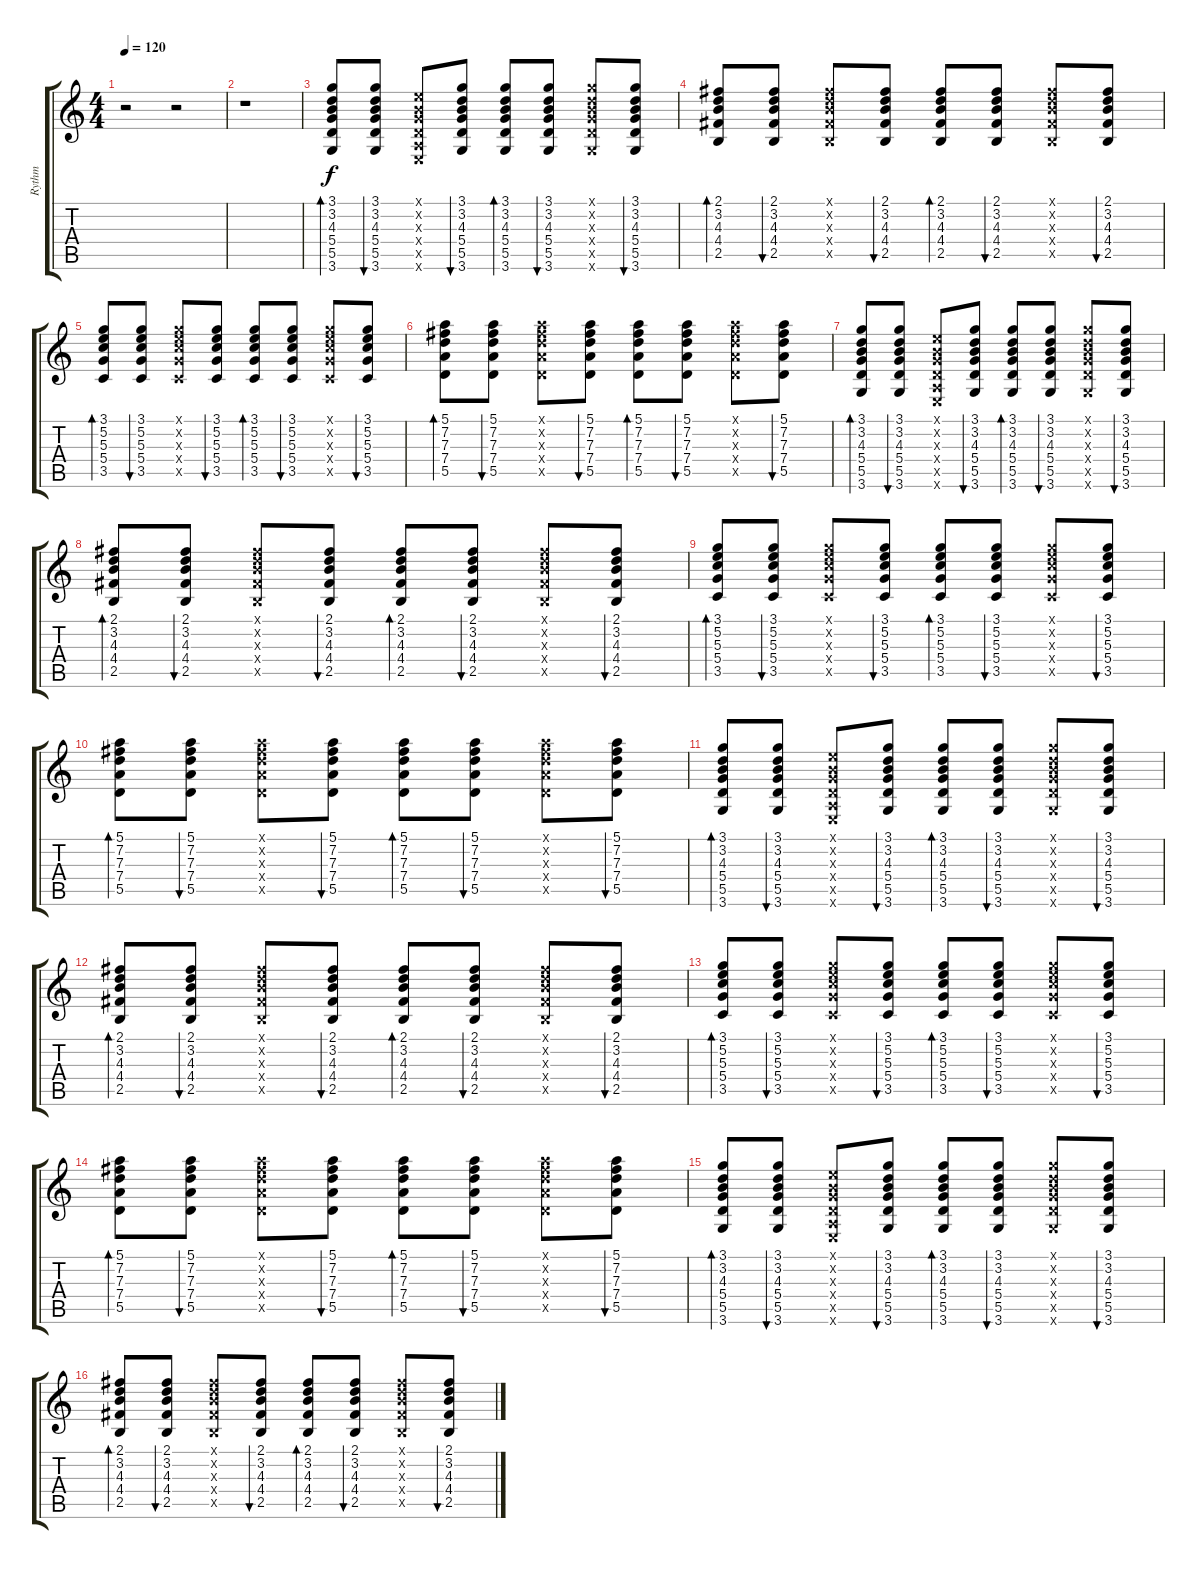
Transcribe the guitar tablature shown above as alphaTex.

\track ("Rythm" "Rythm") {instrument acousticguitarsteel}
\staff {score tabs}
\tuning (E4 B3 G3 D3 A2 E2) {hide}
\ts (4 4)
\tempo 120
\clef g2
\ks c
r.2{dy f instrument acousticguitarsteel} r.2 |
r.1 |
(3.1 3.2 4.3 5.4 5.5 3.6).8{bd 60} (3.1 3.2 4.3 5.4 5.5 3.6).8{bu 60} (0.1{x} 0.2{x} 0.3{x} 0.4{x} 0.5{x} 0.6{x}).8 (3.1 3.2 4.3 5.4 5.5 3.6).8{bu 60} (3.1 3.2 4.3 5.4 5.5 3.6).8{bd 60} (3.1 3.2 4.3 5.4 5.5 3.6).8{bu 60} (3.1{x} 3.2{x} 4.3{x} 5.4{x} 5.5{x} 3.6{x}).8 (3.1 3.2 4.3 5.4 5.5 3.6).8{bu 60} |
(2.1 3.2 4.3 4.4 2.5).8{bd 60} (2.1 3.2 4.3 4.4 2.5).8{bu 60} (2.1{x} 3.2{x} 4.3{x} 4.4{x} 2.5{x}).8 (2.1 3.2 4.3 4.4 2.5).8{bu 60} (2.1 3.2 4.3 4.4 2.5).8{bd 120} (2.1 3.2 4.3 4.4 2.5).8{bu 60} (2.1{x} 3.2{x} 4.3{x} 4.4{x} 2.5{x}).8 (2.1 3.2 4.3 4.4 2.5).8{bu 60} |
(3.1 5.2 5.3 5.4 3.5).8{bd 60} (3.1 5.2 5.3 5.4 3.5).8{bu 60} (3.1{x} 5.2{x} 5.3{x} 5.4{x} 3.5{x}).8 (3.1 5.2 5.3 5.4 3.5).8{bu 60} (3.1 5.2 5.3 5.4 3.5).8{bd 60} (3.1 5.2 5.3 5.4 3.5).8{bu 60} (3.1{x} 5.2{x} 5.3{x} 5.4{x} 3.5{x}).8 (3.1 5.2 5.3 5.4 3.5).8{bu 60} |
(5.1 7.2 7.3 7.4 5.5).8{bd 60} (5.1 7.2 7.3 7.4 5.5).8{bu 60} (5.1{x} 7.2{x} 7.3{x} 7.4{x} 5.5{x}).8 (5.1 7.2 7.3 7.4 5.5).8{bu 60} (5.1 7.2 7.3 7.4 5.5).8{bd 60} (5.1 7.2 7.3 7.4 5.5).8{bu 60} (5.1{x} 7.2{x} 7.3{x} 7.4{x} 5.5{x}).8 (5.1 7.2 7.3 7.4 5.5).8{bu 60} |
(3.1 3.2 4.3 5.4 5.5 3.6).8{bd 60} (3.1 3.2 4.3 5.4 5.5 3.6).8{bu 60} (0.1{x} 0.2{x} 0.3{x} 0.4{x} 0.5{x} 0.6{x}).8 (3.1 3.2 4.3 5.4 5.5 3.6).8{bu 60} (3.1 3.2 4.3 5.4 5.5 3.6).8{bd 60} (3.1 3.2 4.3 5.4 5.5 3.6).8{bu 60} (3.1{x} 3.2{x} 4.3{x} 5.4{x} 5.5{x} 3.6{x}).8 (3.1 3.2 4.3 5.4 5.5 3.6).8{bu 60} |
(2.1 3.2 4.3 4.4 2.5).8{bd 60} (2.1 3.2 4.3 4.4 2.5).8{bu 60} (2.1{x} 3.2{x} 4.3{x} 4.4{x} 2.5{x}).8 (2.1 3.2 4.3 4.4 2.5).8{bu 60} (2.1 3.2 4.3 4.4 2.5).8{bd 120} (2.1 3.2 4.3 4.4 2.5).8{bu 60} (2.1{x} 3.2{x} 4.3{x} 4.4{x} 2.5{x}).8 (2.1 3.2 4.3 4.4 2.5).8{bu 60} |
(3.1 5.2 5.3 5.4 3.5).8{bd 60} (3.1 5.2 5.3 5.4 3.5).8{bu 60} (3.1{x} 5.2{x} 5.3{x} 5.4{x} 3.5{x}).8 (3.1 5.2 5.3 5.4 3.5).8{bu 60} (3.1 5.2 5.3 5.4 3.5).8{bd 60} (3.1 5.2 5.3 5.4 3.5).8{bu 60} (3.1{x} 5.2{x} 5.3{x} 5.4{x} 3.5{x}).8 (3.1 5.2 5.3 5.4 3.5).8{bu 60} |
(5.1 7.2 7.3 7.4 5.5).8{bd 60} (5.1 7.2 7.3 7.4 5.5).8{bu 60} (5.1{x} 7.2{x} 7.3{x} 7.4{x} 5.5{x}).8 (5.1 7.2 7.3 7.4 5.5).8{bu 60} (5.1 7.2 7.3 7.4 5.5).8{bd 60} (5.1 7.2 7.3 7.4 5.5).8{bu 60} (5.1{x} 7.2{x} 7.3{x} 7.4{x} 5.5{x}).8 (5.1 7.2 7.3 7.4 5.5).8{bu 60} |
(3.1 3.2 4.3 5.4 5.5 3.6).8{bd 60} (3.1 3.2 4.3 5.4 5.5 3.6).8{bu 60} (0.1{x} 0.2{x} 0.3{x} 0.4{x} 0.5{x} 0.6{x}).8 (3.1 3.2 4.3 5.4 5.5 3.6).8{bu 60} (3.1 3.2 4.3 5.4 5.5 3.6).8{bd 60} (3.1 3.2 4.3 5.4 5.5 3.6).8{bu 60} (3.1{x} 3.2{x} 4.3{x} 5.4{x} 5.5{x} 3.6{x}).8 (3.1 3.2 4.3 5.4 5.5 3.6).8{bu 60} |
(2.1 3.2 4.3 4.4 2.5).8{bd 60} (2.1 3.2 4.3 4.4 2.5).8{bu 60} (2.1{x} 3.2{x} 4.3{x} 4.4{x} 2.5{x}).8 (2.1 3.2 4.3 4.4 2.5).8{bu 60} (2.1 3.2 4.3 4.4 2.5).8{bd 120} (2.1 3.2 4.3 4.4 2.5).8{bu 60} (2.1{x} 3.2{x} 4.3{x} 4.4{x} 2.5{x}).8 (2.1 3.2 4.3 4.4 2.5).8{bu 60} |
(3.1 5.2 5.3 5.4 3.5).8{bd 60} (3.1 5.2 5.3 5.4 3.5).8{bu 60} (3.1{x} 5.2{x} 5.3{x} 5.4{x} 3.5{x}).8 (3.1 5.2 5.3 5.4 3.5).8{bu 60} (3.1 5.2 5.3 5.4 3.5).8{bd 60} (3.1 5.2 5.3 5.4 3.5).8{bu 60} (3.1{x} 5.2{x} 5.3{x} 5.4{x} 3.5{x}).8 (3.1 5.2 5.3 5.4 3.5).8{bu 60} |
(5.1 7.2 7.3 7.4 5.5).8{bd 60} (5.1 7.2 7.3 7.4 5.5).8{bu 60} (5.1{x} 7.2{x} 7.3{x} 7.4{x} 5.5{x}).8 (5.1 7.2 7.3 7.4 5.5).8{bu 60} (5.1 7.2 7.3 7.4 5.5).8{bd 60} (5.1 7.2 7.3 7.4 5.5).8{bu 60} (5.1{x} 7.2{x} 7.3{x} 7.4{x} 5.5{x}).8 (5.1 7.2 7.3 7.4 5.5).8{bu 60} |
(3.1 3.2 4.3 5.4 5.5 3.6).8{bd 60} (3.1 3.2 4.3 5.4 5.5 3.6).8{bu 60} (0.1{x} 0.2{x} 0.3{x} 0.4{x} 0.5{x} 0.6{x}).8 (3.1 3.2 4.3 5.4 5.5 3.6).8{bu 60} (3.1 3.2 4.3 5.4 5.5 3.6).8{bd 60} (3.1 3.2 4.3 5.4 5.5 3.6).8{bu 60} (3.1{x} 3.2{x} 4.3{x} 5.4{x} 5.5{x} 3.6{x}).8 (3.1 3.2 4.3 5.4 5.5 3.6).8{bu 60} |
(2.1 3.2 4.3 4.4 2.5).8{bd 60} (2.1 3.2 4.3 4.4 2.5).8{bu 60} (2.1{x} 3.2{x} 4.3{x} 4.4{x} 2.5{x}).8 (2.1 3.2 4.3 4.4 2.5).8{bu 60} (2.1 3.2 4.3 4.4 2.5).8{bd 120} (2.1 3.2 4.3 4.4 2.5).8{bu 60} (2.1{x} 3.2{x} 4.3{x} 4.4{x} 2.5{x}).8 (2.1 3.2 4.3 4.4 2.5).8{bu 60}
